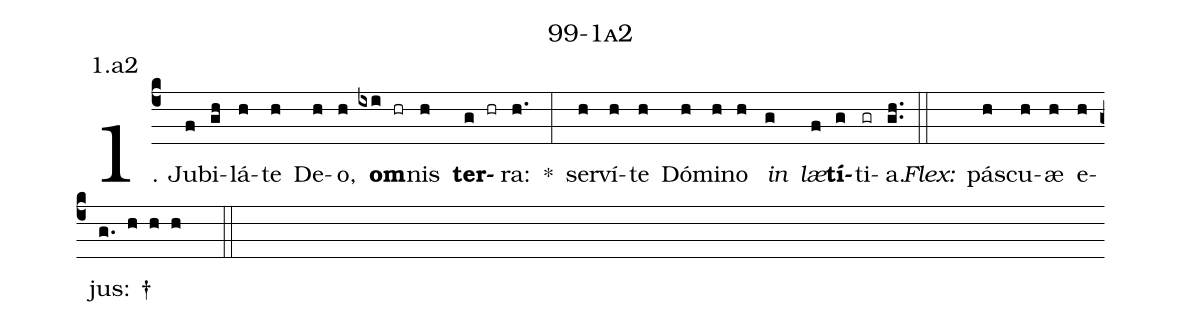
name: 99-1a2;
annotation: 1.a2;
%%
(c4)1. Ju(f)bi(gh)lá(h)te(h) De(h)o,(h) <b>om</b>(ixi hr)nis(h) <b>ter</b>(g hr)ra:(h.) *(:) ser(h)ví(h)te(h) Dó(h)mi(h)no(h) <i>in</i>(g) <i>læ</i>(f)<b>tí</b>(g)ti(gr)a.(gh..) (::)
<i>Flex:</i>()  pás(h)cu(h)æ(h) e(h)jus: †(g. h h h  ::)
